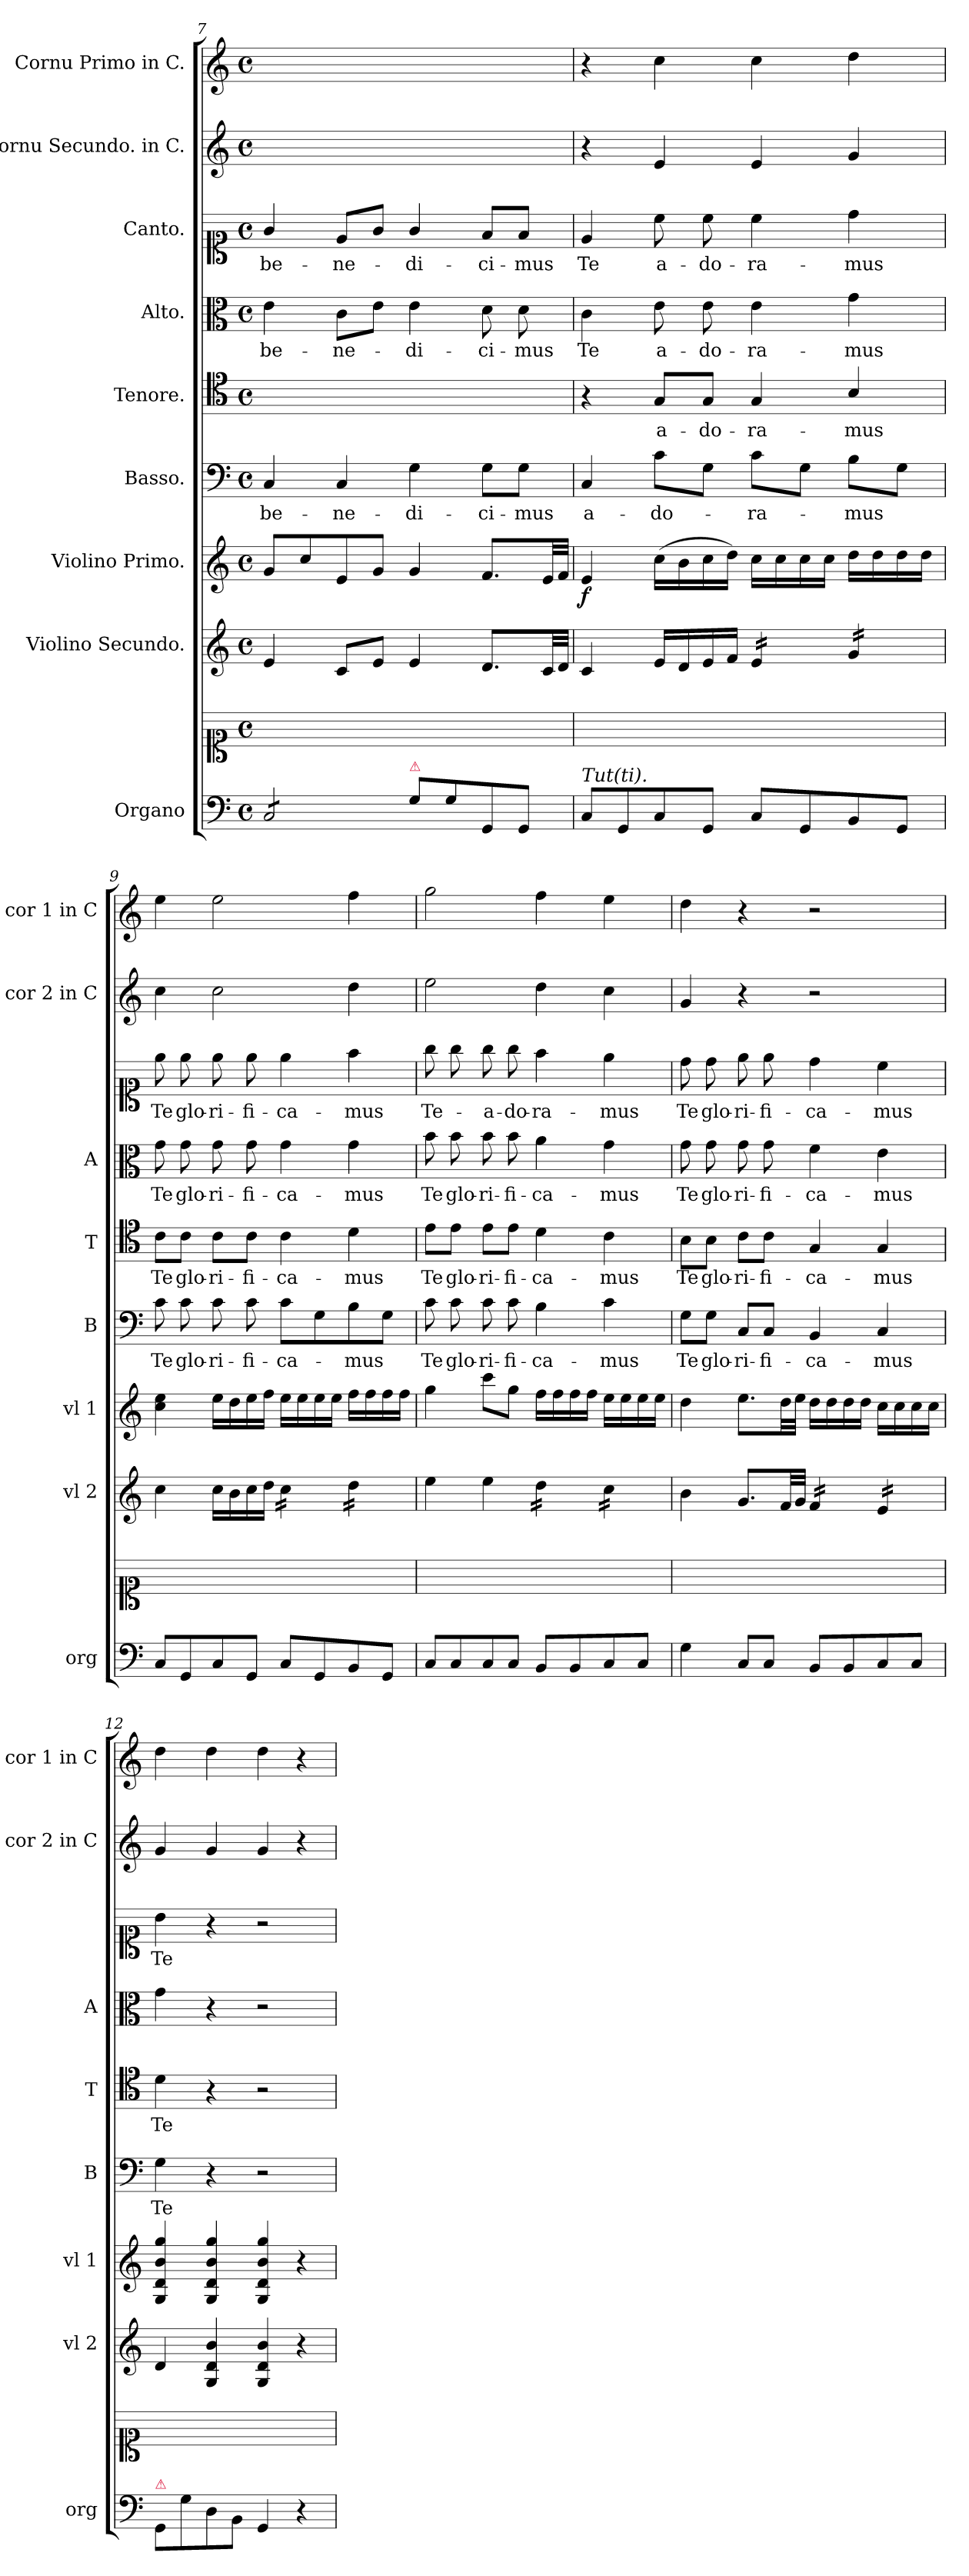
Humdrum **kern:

**kern	**kern	**kern	**kern	**dynam	**kern	**text	**kern	**text	**kern	**text	**kern	**text	**kern	**kern
*part9	*part9	*part8	*part7	*part7	*part6	*part6	*part5	*part5	*part4	*part4	*part3	*part3	*part2	*part1
*staff10	*staff9	*staff8	*staff7	*staff7	*staff6	*staff6	*staff5	*staff5	*staff4	*staff4	*staff3	*staff3	*staff2	*staff1
*I"Organo	*	*I"Violino Secundo.	*I"Violino Primo.	*	*I"Basso.	*	*I"Tenore.	*	*I"Alto.	*	*I"Canto.	*	*I"Cornu Secundo. in C.	*I"Cornu Primo in C.
*I'org	*	*I'vl 2	*I'vl 1	*	*I'B	*	*I'T	*	*I'A	*	*	*	*I'cor 2 in C	*I'cor 1 in C
*clefF4	*clefC1	*clefG2	*clefG2	*	*clefF4	*	*clefC4	*	*clefC3	*	*clefC1	*	*clefG2	*clefG2
*k[]	*k[]	*k[]	*k[]	*	*k[]	*	*k[]	*	*k[]	*	*k[]	*	*k[]	*k[]
*M4/4	*M4/4	*M4/4	*M4/4	*	*M4/4	*	*M4/4	*	*M4/4	*	*M4/4	*	*M4/4	*M4/4
*met(c)	*met(c)	*met(c)	*met(c)	*	*met(c)	*	*met(c)	*	*met(c)	*	*met(c)	*	*met(c)	*met(c)
=7	=7	=7	=7	=7	=7	=7	=7	=7	=7	=7	=7	=7	=7	=7
*tremolo	*	*	*	*	*	*	*	*	*	*	*	*	*	*
8C/L	1ryy	4e/	8g/L	.	4C/	be-	1ryy	.	4e\	be-	4g/	be-	1ryy	1ryy
8C/	.	.	8cc/	.	.	.	.	.	.	.	.	.	.	.
8C/	.	8c/L	8e/	.	4C/	-ne-	.	.	8c\L	-ne-	8e/L	-ne-	.	.
8C/J	.	8e/J	8g/J	.	.	.	.	.	8e\J	.	8g/J	.	.	.
*Xtremolo	*	*	*	*	*	*	*	*	*	*	*	*	*	*
!LO:TX:a:color=crimson:t=⚠	!	!	!	!	!	!	!	!	!	!	!	!	!	!
8G\L	.	4e/	4g/	.	4G\	-di-	.	.	4e\	-di-	4g/	-di-	.	.
8G\	.	.	.	.	.	.	.	.	.	.	.	.	.	.
8GG/	.	8.d/L	8.f/L	.	8G\L	-ci-	.	.	8d\	-ci-	8f/L	-ci-	.	.
8GG/J	.	.	.	.	8G\J	-mus	.	.	8d\	-mus	8f/J	-mus	.	.
.	.	32c/LL	32e/LL	.	.	.	.	.	.	.	.	.	.	.
.	.	32d/JJJ	32f/JJJ	.	.	.	.	.	.	.	.	.	.	.
=8	=8	=8	=8	=8	=8	=8	=8	=8	=8	=8	=8	=8	=8	=8
!LO:TX:a:i:t=Tut(ti).	!	!	!	!	!	!	!	!	!	!	!	!	!	!
!	!	!	!	!LO:DY:b	!	!	!	!	!	!	!	!	!	!
8C/L	1ryy	4c/	4e/	f	4C/	a-	4r	.	4c\	Te	4e/	Te	4r	4r
8GG/	.	.	.	.	.	.	.	.	.	.	.	.	.	.
8C/	.	16e/LL	(>16cc\LL	.	8c\L	-do-	8G/L	a-	8e\	a-	8cc\	a-	4e/	4cc\
.	.	16d/	16b\	.	.	.	.	.	.	.	.	.	.	.
8GG/J	.	16e/	16cc\	.	8G\J	.	8G/J	-do-	8e\	-do-	8cc\	-do-	.	.
.	.	16f/JJ	16dd\JJ)	.	.	.	.	.	.	.	.	.	.	.
*	*	*tremolo	*	*	*	*	*	*	*	*	*	*	*	*
8C/L	.	16e/LL	16cc\LL	.	8c\L	-ra-	4G/	-ra-	4e\	-ra-	4cc\	-ra-	4e/	4cc\
.	.	16e/	16cc\	.	.	.	.	.	.	.	.	.	.	.
8GG/	.	16e/	16cc\	.	8G\J	.	.	.	.	.	.	.	.	.
.	.	16e/JJ	16cc\JJ	.	.	.	.	.	.	.	.	.	.	.
8BB/	.	16g/LL	16dd\LL	.	8B\L	-mus	4B/	-mus	4g\	-mus	4dd\	-mus	4g/	4dd\
.	.	16g/	16dd\	.	.	.	.	.	.	.	.	.	.	.
8GG/J	.	16g/	16dd\	.	8G\J	.	.	.	.	.	.	.	.	.
.	.	16g/JJ	16dd\JJ	.	.	.	.	.	.	.	.	.	.	.
*	*	*Xtremolo	*	*	*	*	*	*	*	*	*	*	*	*
=9	=9	=9	=9	=9	=9	=9	=9	=9	=9	=9	=9	=9	=9	=9
8C/L	1ryy	4cc\	4cc\ 4ee\	.	8c\	Te	8c\L	Te	8g\	Te	8ee\	Te	4cc\	4ee\
8GG/	.	.	.	.	8c\	glo-	8c\J	glo-	8g\	glo-	8ee\	glo-	.	.
8C/	.	16cc\LL	16ee\LL	.	8c\	-ri-	8c\L	-ri-	8g\	-ri-	8ee\	-ri-	2cc\	2ee\
.	.	16b\	16dd\	.	.	.	.	.	.	.	.	.	.	.
8GG/J	.	16cc\	16ee\	.	8c\	-fi-	8c\J	-fi-	8g\	-fi-	8ee\	-fi-	.	.
.	.	16dd\JJ	16ff\JJ	.	.	.	.	.	.	.	.	.	.	.
*	*	*tremolo	*	*	*	*	*	*	*	*	*	*	*	*
8C/L	.	16cc\LL	16ee\LL	.	8c\L	-ca-	4c\	-ca-	4g\	-ca-	4ee\	-ca-	.	.
.	.	16cc\	16ee\	.	.	.	.	.	.	.	.	.	.	.
8GG/	.	16cc\	16ee\	.	8G\	.	.	.	.	.	.	.	.	.
.	.	16cc\JJ	16ee\JJ	.	.	.	.	.	.	.	.	.	.	.
8BB/	.	16dd\LL	16ff\LL	.	8B\	-mus	4d\	-mus	4g\	-mus	4ff\	-mus	4dd\	4ff\
.	.	16dd\	16ff\	.	.	.	.	.	.	.	.	.	.	.
8GG/J	.	16dd\	16ff\	.	8G\J	.	.	.	.	.	.	.	.	.
.	.	16dd\JJ	16ff\JJ	.	.	.	.	.	.	.	.	.	.	.
*	*	*Xtremolo	*	*	*	*	*	*	*	*	*	*	*	*
=10	=10	=10	=10	=10	=10	=10	=10	=10	=10	=10	=10	=10	=10	=10
8C/L	1ryy	4ee\	4gg\	.	8c\	Te	8e\L	Te	8b\	Te	8gg\	Te-	2ee\	2gg\
8C/	.	.	.	.	8c\	glo-	8e\J	glo-	8b\	glo-	8gg\	.	.	.
8C/	.	4ee\	8ccc\L	.	8c\	-ri-	8e\L	-ri-	8b\	-ri-	8gg\	-a-	.	.
8C/J	.	.	8gg\J	.	8c\	-fi-	8e\J	-fi-	8b\	-fi-	8gg\	-do-	.	.
*	*	*tremolo	*	*	*	*	*	*	*	*	*	*	*	*
8BB/L	.	16dd\LL	16ff\LL	.	4B\	-ca-	4d\	-ca-	4a\	-ca-	4ff\	-ra-	4dd\	4ff\
.	.	16dd\	16ff\	.	.	.	.	.	.	.	.	.	.	.
8BB/	.	16dd\	16ff\	.	.	.	.	.	.	.	.	.	.	.
.	.	16dd\JJ	16ff\JJ	.	.	.	.	.	.	.	.	.	.	.
8C/	.	16cc\LL	16ee\LL	.	4c\	-mus	4c\	-mus	4g\	-mus	4ee\	-mus	4cc\	4ee\
.	.	16cc\	16ee\	.	.	.	.	.	.	.	.	.	.	.
8C/J	.	16cc\	16ee\	.	.	.	.	.	.	.	.	.	.	.
.	.	16cc\JJ	16ee\JJ	.	.	.	.	.	.	.	.	.	.	.
*	*	*Xtremolo	*	*	*	*	*	*	*	*	*	*	*	*
=11	=11	=11	=11	=11	=11	=11	=11	=11	=11	=11	=11	=11	=11	=11
4G\	1ryy	4b\	4dd\	.	8G\L	Te	8B\L	Te	8g\	Te	8dd\	Te	4g/	4dd\
.	.	.	.	.	8G\J	glo-	8B\J	glo-	8g\	glo-	8dd\	glo-	.	.
8C/L	.	8.g/L	8.ee\L	.	8C/L	-ri-	8c\L	-ri-	8g\	-ri-	8ee\	-ri-	4r	4r
8C/J	.	.	.	.	8C/J	-fi-	8c\J	-fi-	8g\	-fi-	8ee\	-fi-	.	.
.	.	32f/LL	32dd\LL	.	.	.	.	.	.	.	.	.	.	.
.	.	32g/JJJ	32ee\JJJ	.	.	.	.	.	.	.	.	.	.	.
*	*	*tremolo	*	*	*	*	*	*	*	*	*	*	*	*
8BB/L	.	16f/LL	16dd\LL	.	4BB/	-ca-	4G/	-ca-	4f\	-ca-	4dd\	-ca-	2r	2r
.	.	16f/	16dd\	.	.	.	.	.	.	.	.	.	.	.
8BB/	.	16f/	16dd\	.	.	.	.	.	.	.	.	.	.	.
.	.	16f/JJ	16dd\JJ	.	.	.	.	.	.	.	.	.	.	.
8C/	.	16e/LL	16cc\LL	.	4C/	-mus	4G/	-mus	4e\	-mus	4cc\	-mus	.	.
.	.	16e/	16cc\	.	.	.	.	.	.	.	.	.	.	.
8C/J	.	16e/	16cc\	.	.	.	.	.	.	.	.	.	.	.
.	.	16e/JJ	16cc\JJ	.	.	.	.	.	.	.	.	.	.	.
*	*	*Xtremolo	*	*	*	*	*	*	*	*	*	*	*	*
=12	=12	=12	=12	=12	=12	=12	=12	=12	=12	=12	=12	=12	=12	=12
!LO:TX:a:color=crimson:t=⚠	!	!	!	!	!	!	!	!	!	!	!	!	!	!
8GG/L	1ryy	4d/	4G/ 4d/ 4b/ 4gg/	.	4G\	Te	4d\	Te	4g\	.	4b\	Te	4g/	4dd\
8G\	.	.	.	.	.	.	.	.	.	.	.	.	.	.
8D\	.	4G/ 4d/ 4b/	4G/ 4d/ 4b/ 4gg/	.	4r	.	4r	.	4r	.	4r	.	4g/	4dd\
8BB\J	.	.	.	.	.	.	.	.	.	.	.	.	.	.
4GG/	.	4G/ 4d/ 4b/	4G/ 4d/ 4b/ 4gg/	.	2r	.	2r	.	2r	.	2r	.	4g/	4dd\
4r	.	4r	4r	.	.	.	.	.	.	.	.	.	4r	4r
=	=	=	=	=	=	=	=	=	=	=	=	=	=	=
*-	*-	*-	*-	*-	*-	*-	*-	*-	*-	*-	*-	*-	*-	*-
